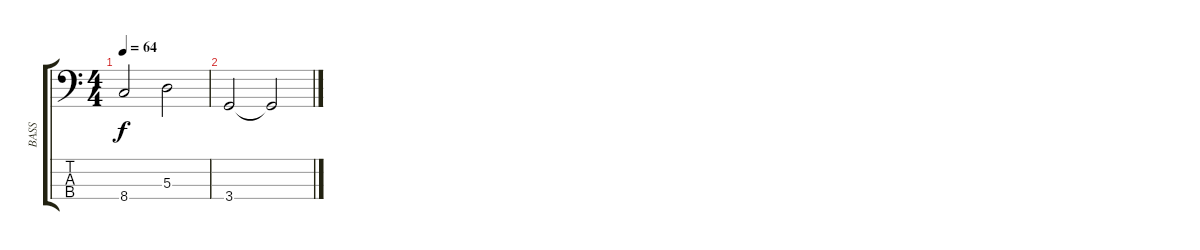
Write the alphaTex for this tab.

\track ("BASS" "BASS") {instrument electricbassfinger}
\staff {score tabs}
\tuning (G2 D2 A1 E1) {hide}
\ts (4 4)
\tempo 64
\clef f4
\ks c
8.4.2{dy f} 5.3.2 |
3.4.2 3.4{t}.2{volume 8}
